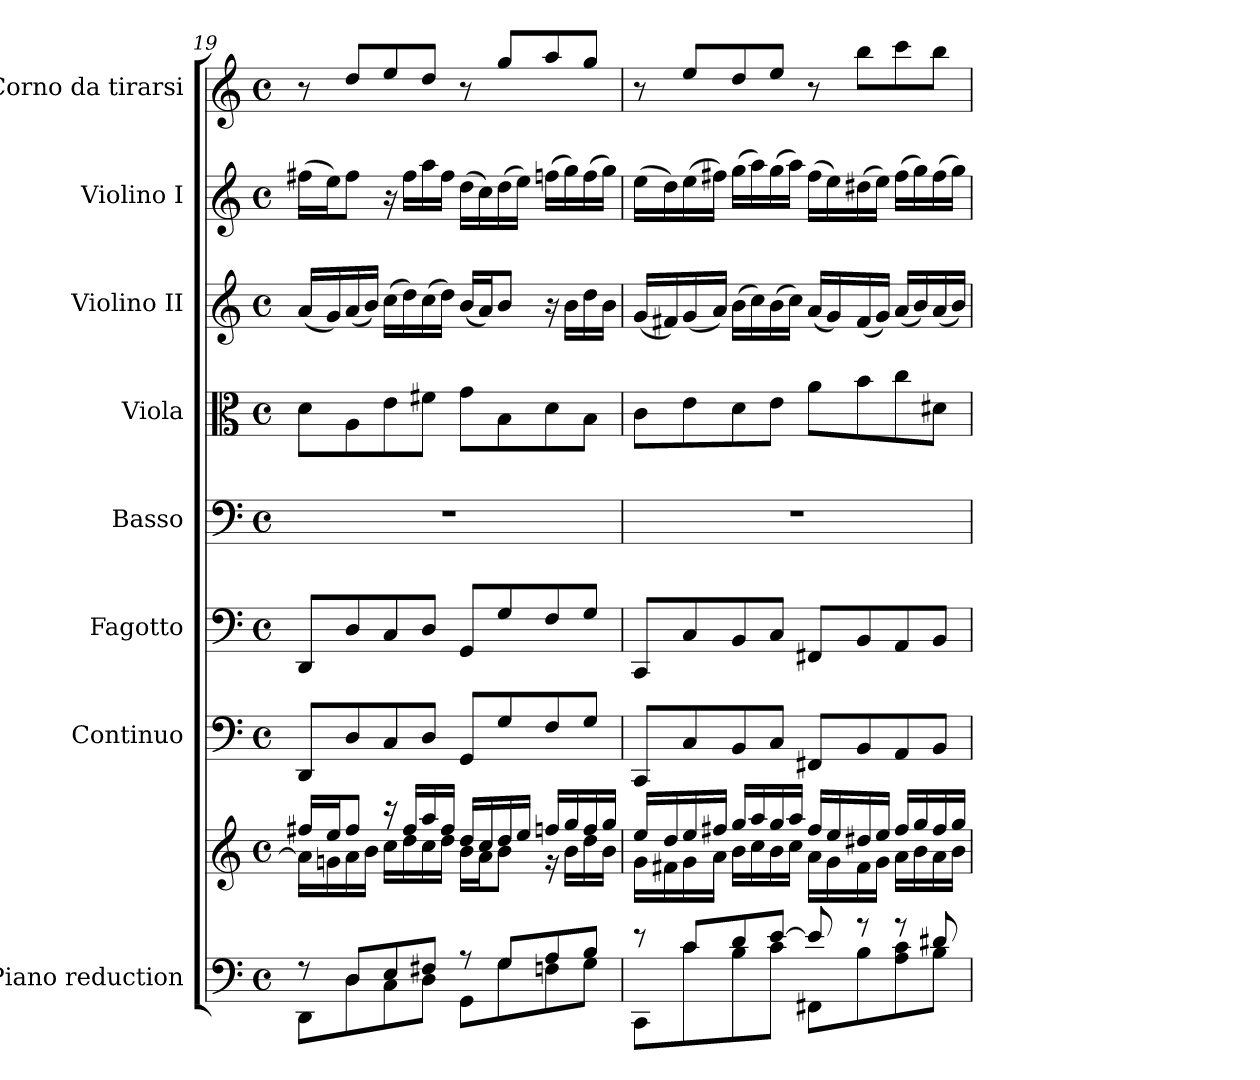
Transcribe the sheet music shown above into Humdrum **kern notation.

**kern	**kern	**kern	**kern	**kern	**kern	**kern	**kern	**kern
*part8	*part8	*part7	*part6	*part5	*part4	*part3	*part2	*part1
*staff9	*staff8	*staff7	*staff6	*staff5	*staff4	*staff3	*staff2	*staff1
*I"Piano reduction	*	*I"Continuo	*I"Fagotto	*I"Basso	*I"Viola	*I"Violino II	*I"Violino I	*I"Corno da tirarsi
*I'Pno	*	*	*	*	*	*	*	*
*clefF4	*clefG2	*clefF4	*clefF4	*clefF4	*clefC3	*clefG2	*clefG2	*clefG2
*	*	*	*	*	*	*	*	*ITrd7c12
*k[]	*k[]	*k[]	*k[]	*k[]	*k[]	*k[]	*k[]	*k[]
*M4/4	*M4/4	*M4/4	*M4/4	*M4/4	*M4/4	*M4/4	*M4/4	*M4/4
*met(c)	*met(c)	*met(c)	*met(c)	*met(c)	*met(c)	*met(c)	*met(c)	*met(c)
=19	=19	=19	=19	=19	=19	=19	=19	=19
*^	*^	*	*	*	*	*	*	*
8r	8DD\L	16ff#X/LL	16a\LL]	8DD/L	8DD/L	1r	8d\L	(16a/LL	(16ff#X\LL	8r
.	.	16ee/J	16gn\	.	.	.	.	16g/)	16ee\J)	.
8D/L	8D\	8ff#/J	16a\	8D/	8D/	.	8A\	(16a/	8ff#\J	8d/L
.	.	.	16b\JJ	.	.	.	.	16b/JJ)	.	.
8E/	8C\	16r	16cc\LL	8C/	8C/	.	8e\	(16cc\LL	16r	8e/
.	.	16ff#/LL	16dd\	.	.	.	.	16dd\)	16ff#\LL	.
8F#X/J	8D\J	16aa/	16cc\	8D/J	8D/J	.	8f#X\J	(16cc\	16aa\	8d/J
.	.	16ff#/JJ	16dd\JJ	.	.	.	.	16dd\JJ)	16ff#\JJ	.
8r	8GG\L	16dd/LL	16b\LL	8GG/L	8GG/L	.	8g\L	(16b/LL	(16dd\LL	8r
.	.	16cc/	16a\J	.	.	.	.	16a/J)	16cc\)	.
8G/L	8G\	16dd/	8b\J	8G/	8G/	.	8B\	8b/J	(16dd\	8g/L
.	.	16ee/JJ	.	.	.	.	.	.	16ee\JJ)	.
8A/	8Fn\	16ffn/LL	16r	8F/	8F/	.	8d\	16r	(16ffn\LL	8a/
.	.	16gg/	16b\LL	.	.	.	.	16b\LL	16gg\)	.
8B/J	8G\J	16ff/	16dd\	8G/J	8G/J	.	8B\J	16dd\	(16ff\	8g/J
.	.	16gg/JJ	16b\JJ	.	.	.	.	16b\JJ	16gg\JJ)	.
!!LO:LB:g=z
=20	=20	=20	=20	=20	=20	=20	=20	=20	=20	=20
8r	8CC\L	16ee/LL	16g\LL	8CC/L	8CC/L	1r	8c\L	(16g/LL	(16ee\LL	8r
.	.	16dd/	16f#X\	.	.	.	.	16f#X/)	16dd\)	.
8c/L	8c\	16ee/	16g\	8C/	8C/	.	8e\	(16g/	(16ee\	8e/L
.	.	16ff#X/JJ	16a\JJ	.	.	.	.	16a/JJ)	16ff#X\JJ)	.
8d/	8B\	16gg/LL	16b\LL	8BB/	8BB/	.	8d\	(16b\LL	(16gg\LL	8d/
.	.	16aa/	16cc\	.	.	.	.	16cc\)	16aa\)	.
[8e/J	8c\J	16gg/	16b\	8C/J	8C/J	.	8e\J	(16b\	(16gg\	8e/J
.	.	16aa/JJ	16cc\JJ	.	.	.	.	16cc\JJ)	16aa\JJ)	.
8e/]	8FF#X\L	16ff#/LL	16a\LL	8FF#X/L	8FF#X/L	.	8a\L	(16a/LL	(16ff#\LL	8r
.	.	16ee/	16g\	.	.	.	.	16g/)	16ee\)	.
8r	8B\	16dd#X/	16f#\	8BB/	8BB/	.	8b\	(16f#/	(16dd#X\	8b\L
.	.	16ee/JJ	16g\JJ	.	.	.	.	16g/JJ)	16ee\JJ)	.
8r	8A\ 8c\	16ff#/LL	16a\LL	8AA/	8AA/	.	8cc\	(16a/LL	(16ff#\LL	8cc\
.	.	16gg/	16b\	.	.	.	.	16b/)	16gg\)	.
8d#X/	8B\J	16ff#/	16a\	8BB/J	8BB/J	.	8d#X\J	(16a/	(16ff#\	8b\J
.	.	16gg/JJ	16b\JJ	.	.	.	.	16b/JJ)	16gg\JJ)	.
*v	*v	*	*	*	*	*	*	*	*	*
*	*v	*v	*	*	*	*	*	*	*
=	=	=	=	=	=	=	=	=
*-	*-	*-	*-	*-	*-	*-	*-	*-
